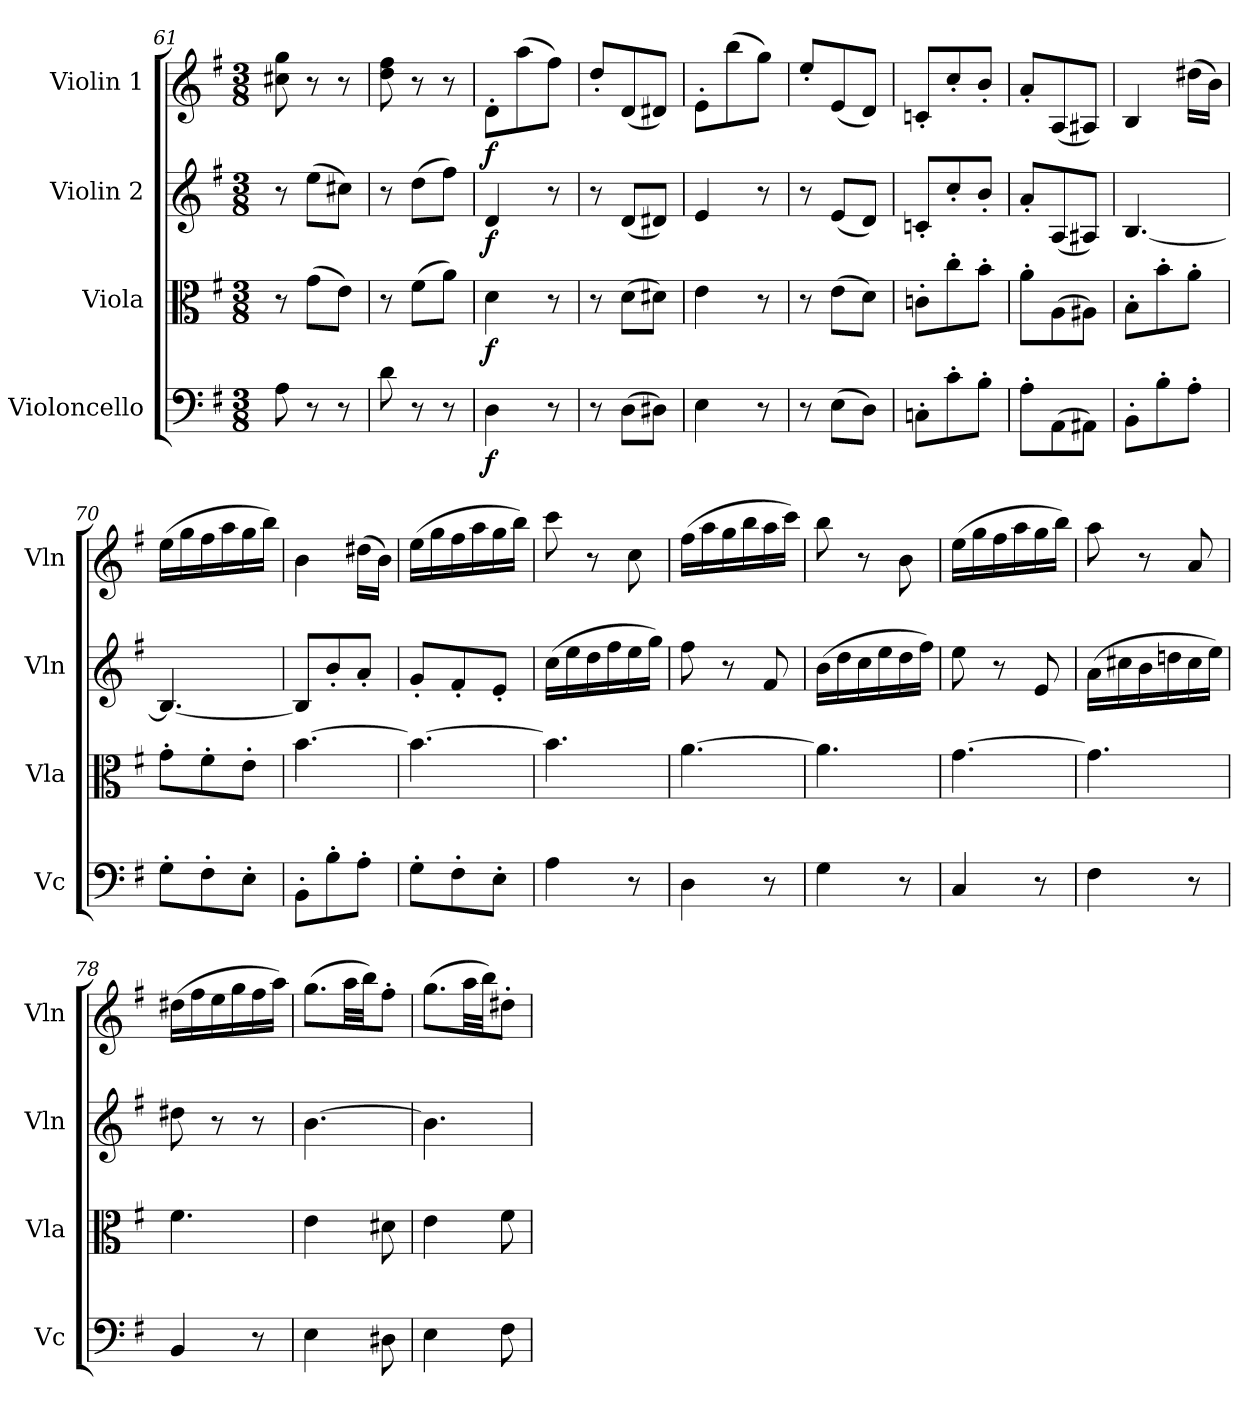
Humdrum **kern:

**kern	**dynam	**kern	**dynam	**kern	**dynam	**kern	**dynam
*part4	*part4	*part3	*part3	*part2	*part2	*part1	*part1
*staff4	*staff4	*staff3	*staff3	*staff2	*staff2	*staff1	*staff1
*I"Violoncello	*	*I"Viola	*	*I"Violin 2	*	*I"Violin 1	*
*I'Vc	*	*I'Vla	*	*I'Vln	*	*I'Vln	*
*clefF4	*	*clefC3	*	*clefG2	*	*clefG2	*
*k[f#]	*	*k[f#]	*	*k[f#]	*	*k[f#]	*
*M3/8	*	*M3/8	*	*M3/8	*	*M3/8	*
=61	=61	=61	=61	=61	=61	=61	=61
8A\	.	8r	.	8r	.	8cc#X\ 8gg\	.
8r	.	(>8g\L	.	(>8ee\L	.	8r	.
8r	.	8e\J)	.	8cc#X\J)	.	8r	.
=62	=62	=62	=62	=62	=62	=62	=62
8d\	.	8r	.	8r	.	8dd\ 8ff#\	.
8r	.	(>8f#\L	.	(>8dd\L	.	8r	.
8r	.	8a\J)	.	8ff#\J)	.	8r	.
!!LO:PB:g=z
=63	=63	=63	=63	=63	=63	=63	=63
!	!LO:DY:b	!	!LO:DY:b	!	!LO:DY:b	!	!LO:DY:b
4D\	f	4d\	f	4d/	f	8d'\L	f
.	.	.	.	.	.	(>8aa\	.
8r	.	8r	.	8r	.	8ff#\J)	.
=64	=64	=64	=64	=64	=64	=64	=64
8r	.	8r	.	8r	.	8dd'/L	.
(>8D\L	.	(>8d\L	.	(<8d/L	.	(<8d/	.
8D#X\J)	.	8d#X\J)	.	8d#X/J)	.	8d#X/J)	.
=65	=65	=65	=65	=65	=65	=65	=65
4E\	.	4e\	.	4e/	.	8e'\L	.
.	.	.	.	.	.	(>8bb\	.
8r	.	8r	.	8r	.	8gg\J)	.
=66	=66	=66	=66	=66	=66	=66	=66
8r	.	8r	.	8r	.	8ee'/L	.
(>8E\L	.	(>8e\L	.	(<8e/L	.	(<8e/	.
8D\J)	.	8d\J)	.	8d/J)	.	8d/J)	.
=67	=67	=67	=67	=67	=67	=67	=67
8Cn'\L	.	8cn'\L	.	8cn'/L	.	8cn'/L	.
8c'\	.	8cc'\	.	8cc'/	.	8cc'/	.
8B'\J	.	8b'\J	.	8b'/J	.	8b'/J	.
=68	=68	=68	=68	=68	=68	=68	=68
8A'\L	.	8a'\L	.	8a'/L	.	8a'/L	.
(>8AA\	.	(>8A\	.	(<8A/	.	(<8A/	.
8AA#X\J)	.	8A#X\J)	.	8A#X/J)	.	8A#X/J)	.
=69	=69	=69	=69	=69	=69	=69	=69
8BB'\L	.	8B'\L	.	[4.B/	.	4B/	.
8B'\	.	8b'\	.	.	.	.	.
8A'\J	.	8a'\J	.	.	.	(>16dd#X\LL	.
.	.	.	.	.	.	16b\JJ)	.
!!LO:LB:g=z
=70	=70	=70	=70	=70	=70	=70	=70
8G'\L	.	8g'\L	.	4.B/_	.	(>16ee\LL	.
.	.	.	.	.	.	16gg\	.
8F#'\	.	8f#'\	.	.	.	16ff#\	.
.	.	.	.	.	.	16aa\	.
8E'\J	.	8e'\J	.	.	.	16gg\	.
.	.	.	.	.	.	16bb\JJ)	.
=71	=71	=71	=71	=71	=71	=71	=71
8BB'\L	.	[4.b\	.	8B/L]	.	4b\	.
8B'\	.	.	.	8b'/	.	.	.
8A'\J	.	.	.	8a'/J	.	(>16dd#X\LL	.
.	.	.	.	.	.	16b\JJ)	.
=72	=72	=72	=72	=72	=72	=72	=72
8G'\L	.	4.b\_	.	8g'/L	.	(>16ee\LL	.
.	.	.	.	.	.	16gg\	.
8F#'\	.	.	.	8f#'/	.	16ff#\	.
.	.	.	.	.	.	16aa\	.
8E'\J	.	.	.	8e'/J	.	16gg\	.
.	.	.	.	.	.	16bb\JJ)	.
=73	=73	=73	=73	=73	=73	=73	=73
4A\	.	4.b\]	.	(>16cc\LL	.	8ccc\	.
.	.	.	.	16ee\	.	.	.
.	.	.	.	16dd\	.	8r	.
.	.	.	.	16ff#\	.	.	.
8r	.	.	.	16ee\	.	8cc\	.
.	.	.	.	16gg\JJ)	.	.	.
=74	=74	=74	=74	=74	=74	=74	=74
4D\	.	[4.a\	.	8ff#\	.	(>16ff#\LL	.
.	.	.	.	.	.	16aa\	.
.	.	.	.	8r	.	16gg\	.
.	.	.	.	.	.	16bb\	.
8r	.	.	.	8f#/	.	16aa\	.
.	.	.	.	.	.	16ccc\JJ)	.
!!LO:LB:g=z
=75	=75	=75	=75	=75	=75	=75	=75
4G\	.	4.a\]	.	(>16b\LL	.	8bb\	.
.	.	.	.	16dd\	.	.	.
.	.	.	.	16cc\	.	8r	.
.	.	.	.	16ee\	.	.	.
8r	.	.	.	16dd\	.	8b\	.
.	.	.	.	16ff#\JJ)	.	.	.
=76	=76	=76	=76	=76	=76	=76	=76
4C/	.	[4.g\	.	8ee\	.	(>16ee\LL	.
.	.	.	.	.	.	16gg\	.
.	.	.	.	8r	.	16ff#\	.
.	.	.	.	.	.	16aa\	.
8r	.	.	.	8e/	.	16gg\	.
.	.	.	.	.	.	16bb\JJ)	.
=77	=77	=77	=77	=77	=77	=77	=77
4F#\	.	4.g\]	.	(>16a\LL	.	8aa\	.
.	.	.	.	16cc#X\	.	.	.
.	.	.	.	16b\	.	8r	.
.	.	.	.	16ddn\	.	.	.
8r	.	.	.	16cc#\	.	8a/	.
.	.	.	.	16ee\JJ)	.	.	.
=78	=78	=78	=78	=78	=78	=78	=78
4BB/	.	4.f#\	.	8dd#X\	.	(>16dd#X\LL	.
.	.	.	.	.	.	16ff#\	.
.	.	.	.	8r	.	16ee\	.
.	.	.	.	.	.	16gg\	.
8r	.	.	.	8r	.	16ff#\	.
.	.	.	.	.	.	16aa\JJ)	.
=79	=79	=79	=79	=79	=79	=79	=79
4E\	.	4e\	.	[4.b\	.	(>8.gg\L	.
.	.	.	.	.	.	32aa\LL	.
.	.	.	.	.	.	32bb\JJ)	.
8D#X\	.	8d#X\	.	.	.	8ff#'\J	.
!!LO:LB:g=z
=80	=80	=80	=80	=80	=80	=80	=80
4E\	.	4e\	.	4.b\]	.	(>8.gg\L	.
.	.	.	.	.	.	32aa\LL	.
.	.	.	.	.	.	32bb\JJ)	.
8F#\	.	8f#\	.	.	.	8dd#X'\J	.
=	=	=	=	=	=	=	=
*-	*-	*-	*-	*-	*-	*-	*-
